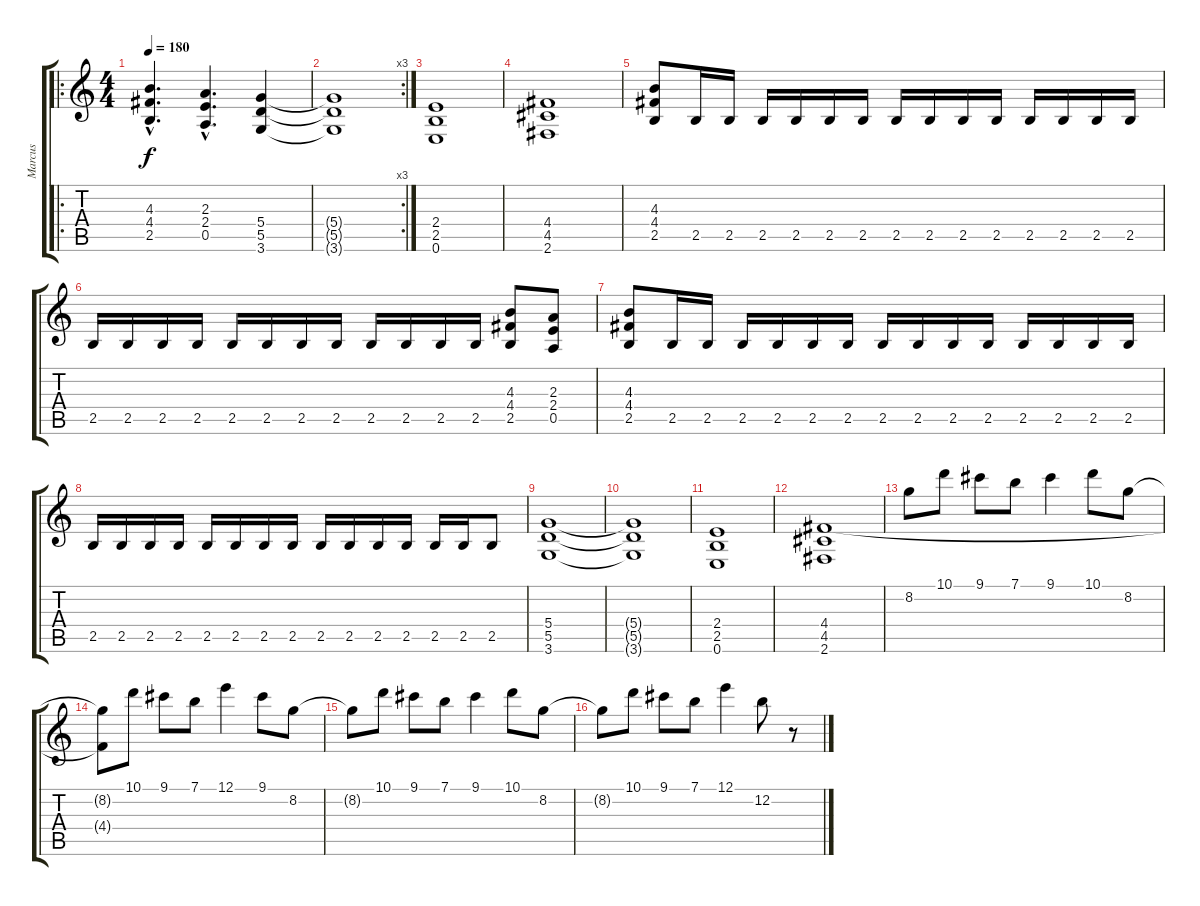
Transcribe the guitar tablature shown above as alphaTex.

\track ("Marcus" "Marcus") {instrument distortionguitar}
\staff {score tabs}
\tuning (E4 B3 G3 D3 A2 E2) {hide}
\ro
\ts (4 4)
\tempo 180
\clef g2
\ks c
(4.3{hac} 4.4{hac} 2.5{hac}).4{d dy f instrument distortionguitar} (2.3{hac} 2.4{hac} 0.5{hac}).4{d} (5.4 5.5 3.6).4 |
\rc 3
(5.4{t} 5.5{t} 3.6{t}).1 |
(2.4 2.5 0.6).1 |
(4.4 4.5 2.6).1 |
(4.3 4.4 2.5).8 2.5.16 2.5.16 2.5.16 2.5.16 2.5.16 2.5.16 2.5.16 2.5.16 2.5.16 2.5.16 2.5.16 2.5.16 2.5.16 2.5.16 |
2.5.16 2.5.16 2.5.16 2.5.16 2.5.16 2.5.16 2.5.16 2.5.16 2.5.16 2.5.16 2.5.16 2.5.16 (4.3 4.4 2.5).8 (2.3 2.4 0.5).8 |
(4.3 4.4 2.5).8 2.5.16 2.5.16 2.5.16 2.5.16 2.5.16 2.5.16 2.5.16 2.5.16 2.5.16 2.5.16 2.5.16 2.5.16 2.5.16 2.5.16 |
2.5.16 2.5.16 2.5.16 2.5.16 2.5.16 2.5.16 2.5.16 2.5.16 2.5.16 2.5.16 2.5.16 2.5.16 2.5.16 2.5.16 2.5.8 |
(5.4 5.5 3.6).1 |
(5.4{t} 5.5{t} 3.6{t}).1 |
(2.4 2.5 0.6).1 |
(4.4 4.5 2.6).1 |
8.2.8 10.1.8 9.1.8 7.1.8 9.1.4 10.1.8 8.2.8 |
(8.2{t} 4.4{t}).8 10.1.8 9.1.8 7.1.8 12.1.4 9.1.8 8.2.8 |
8.2{t}.8 10.1.8 9.1.8 7.1.8 9.1.4 10.1.8 8.2.8 |
8.2{t}.8 10.1.8 9.1.8 7.1.8 12.1.4 12.2.8 r.8
